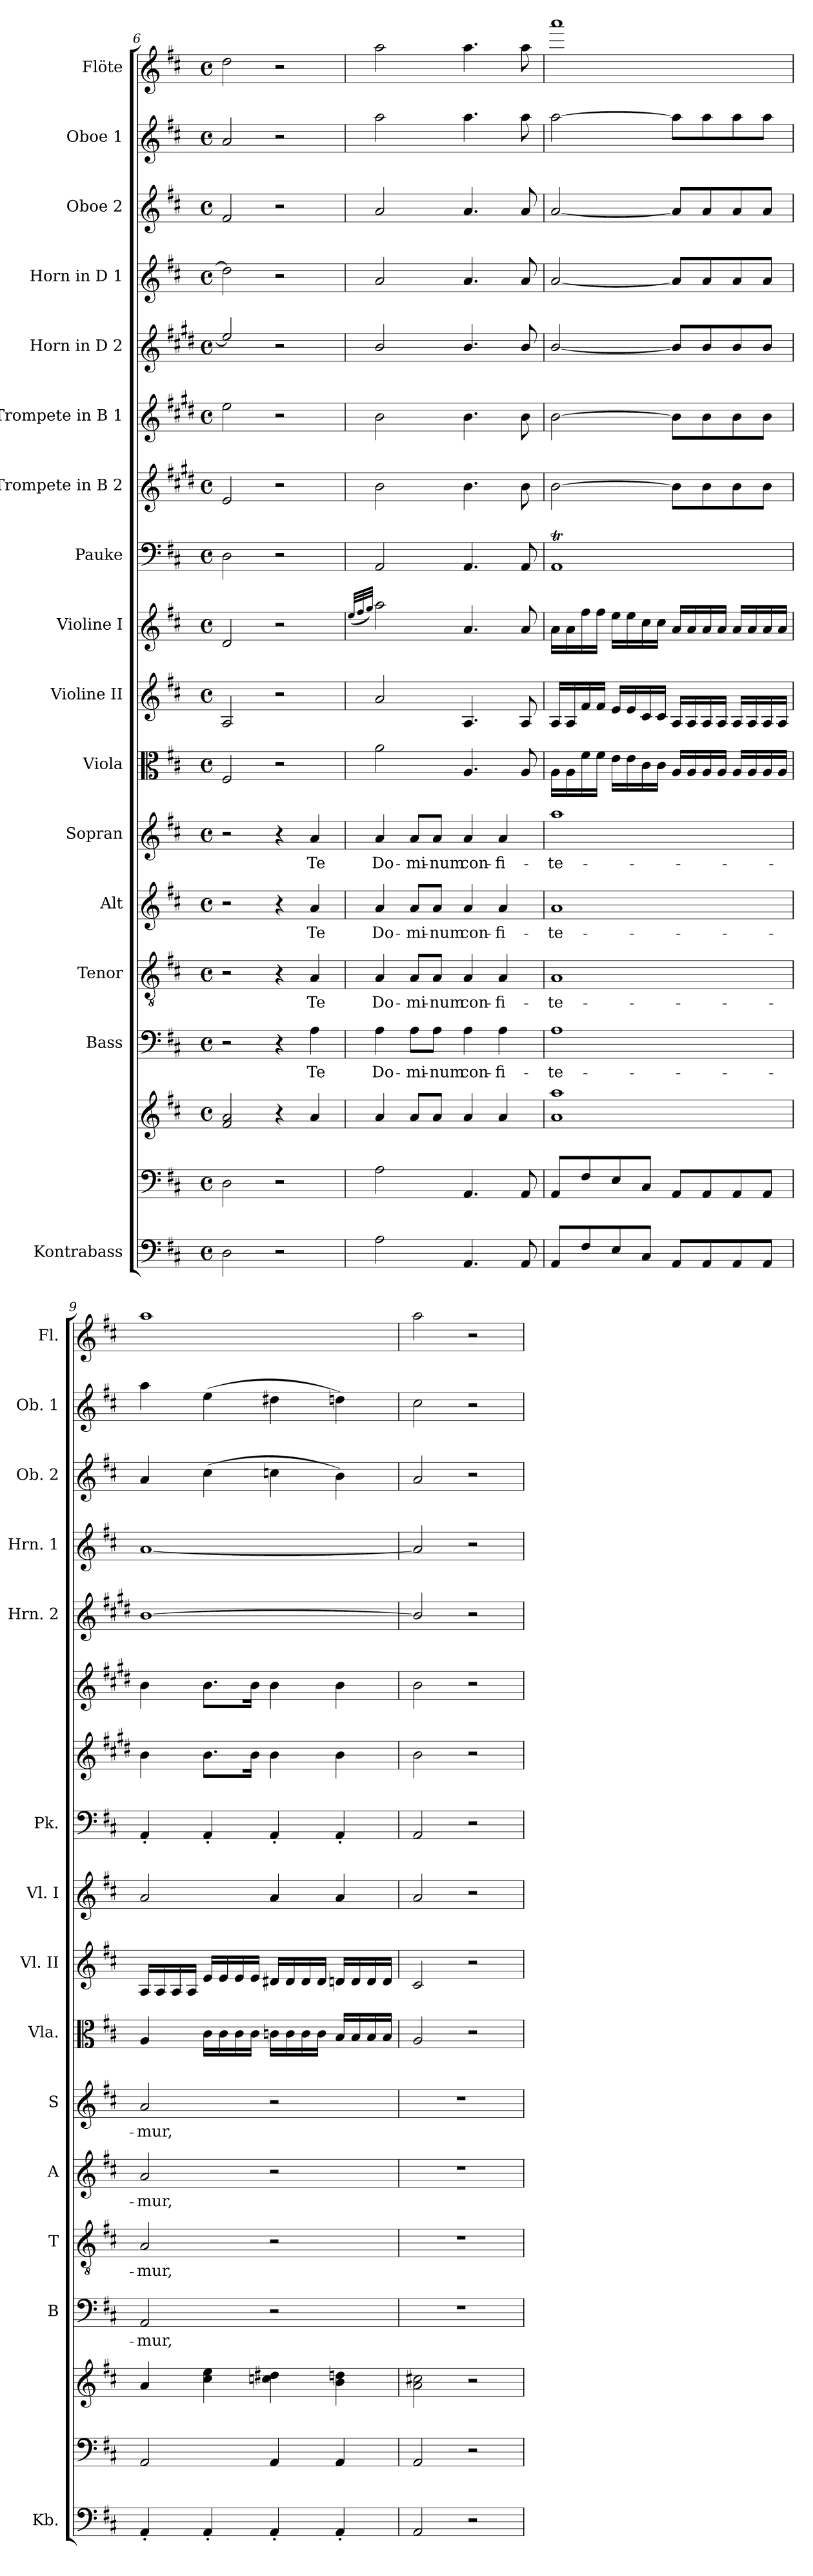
**kern	**kern	**kern	**kern	**text	**kern	**text	**kern	**text	**kern	**text	**kern	**kern	**kern	**kern	**kern	**kern	**kern	**kern	**kern	**kern	**kern
*part17	*part16	*part16	*part15	*part15	*part14	*part14	*part13	*part13	*part12	*part12	*part11	*part10	*part9	*part8	*part7	*part6	*part5	*part4	*part3	*part2	*part1
*staff18	*staff17	*staff16	*staff15	*staff15	*staff14	*staff14	*staff13	*staff13	*staff12	*staff12	*staff11	*staff10	*staff9	*staff8	*staff7	*staff6	*staff5	*staff4	*staff3	*staff2	*staff1
*I"Kontrabass	*	*	*I"Bass	*	*I"Tenor	*	*I"Alt	*	*I"Sopran	*	*I"Viola	*I"Violine II	*I"Violine I	*I"Pauke	*I"Trompete in B 2	*I"Trompete in B 1	*I"Horn in D 2	*I"Horn in D 1	*I"Oboe 2	*I"Oboe 1	*I"Flöte
*I'Kb.	*	*	*I'B	*	*I'T	*	*I'A	*	*I'S	*	*I'Vla.	*I'Vl. II	*I'Vl. I	*I'Pk.	*	*	*I'Hrn. 2	*I'Hrn. 1	*I'Ob. 2	*I'Ob. 1	*I'Fl.
*clefF4	*clefF4	*clefG2	*clefF4	*	*clefGv2	*	*clefG2	*	*clefG2	*	*clefC3	*clefG2	*clefG2	*clefF4	*clefG2	*clefG2	*clefG2	*clefG2	*clefG2	*clefG2	*clefG2
*ITrd7c12	*	*	*	*	*	*	*	*	*	*	*	*	*	*	*ITrd1c2	*ITrd1c2	*ITrd4c7	*ITrd4c7	*	*	*
*k[f#c#]	*k[f#c#]	*k[f#c#]	*k[f#c#]	*	*k[f#c#]	*	*k[f#c#]	*	*k[f#c#]	*	*k[f#c#]	*k[f#c#]	*k[f#c#]	*k[f#c#]	*k[f#c#]	*k[f#c#]	*k[f#c#g#]	*k[f#]	*k[f#c#]	*k[f#c#]	*k[f#c#]
*D:	*D:	*D:	*D:	*	*D:	*	*D:	*	*D:	*	*D:	*D:	*D:	*D:	*D:	*D:	*A:	*G:	*D:	*D:	*D:
*M4/4	*M4/4	*M4/4	*M4/4	*	*M4/4	*	*M4/4	*	*M4/4	*	*M4/4	*M4/4	*M4/4	*M4/4	*M4/4	*M4/4	*M4/4	*M4/4	*M4/4	*M4/4	*M4/4
*met(c)	*met(c)	*met(c)	*met(c)	*	*met(c)	*	*met(c)	*	*met(c)	*	*met(c)	*met(c)	*met(c)	*met(c)	*met(c)	*met(c)	*met(c)	*met(c)	*met(c)	*met(c)	*met(c)
=6	=6	=6	=6	=6	=6	=6	=6	=6	=6	=6	=6	=6	=6	=6	=6	=6	=6	=6	=6	=6	=6
2DD\	2D\	2f#/ 2a/	2r	.	2r	.	2r	.	2r	.	2F#/	2A/	2d/	2D\	2d/	2dd\	2a/]	2g\]	2f#/	2a/	2dd\
2r	2r	4r	4r	.	4r	.	4r	.	4r	.	2r	2r	2r	2r	2r	2r	2r	2r	2r	2r	2r
!	!	!	!	!LO:LY:b	!	!LO:LY:b	!	!LO:LY:b	!	!LO:LY:b	!	!	!	!	!	!	!	!	!	!	!
.	.	4a/	4A\	Te	4A/	Te	4a/	Te	4a/	Te	.	.	.	.	.	.	.	.	.	.	.
!!LO:PB:g=z
=7	=7	=7	=7	=7	=7	=7	=7	=7	=7	=7	=7	=7	=7	=7	=7	=7	=7	=7	=7	=7	=7
.	.	.	.	.	.	.	.	.	.	.	.	.	(<32qee/LLL	.	.	.	.	.	.	.	.
.	.	.	.	.	.	.	.	.	.	.	.	.	32qff#/	.	.	.	.	.	.	.	.
.	.	.	.	.	.	.	.	.	.	.	.	.	32qgg/JJJ)	.	.	.	.	.	.	.	.
!	!	!	!	!LO:LY:b	!	!LO:LY:b	!	!LO:LY:b	!	!LO:LY:b	!	!	!	!	!	!	!	!	!	!	!
2AA\	2A\	4a/	4A\	Do-	4A/	Do-	4a/	Do-	4a/	Do-	2a\	2a/	2aa\	2AA/	2a\	2a\	2e/	2d/	2a/	2aa\	2aa\
!	!	!	!	!LO:LY:b	!	!LO:LY:b	!	!LO:LY:b	!	!LO:LY:b	!	!	!	!	!	!	!	!	!	!	!
.	.	8a/L	8A\L	-mi-	8A/L	-mi-	8a/L	-mi-	8a/L	-mi-	.	.	.	.	.	.	.	.	.	.	.
!	!	!	!	!LO:LY:b	!	!LO:LY:b	!	!LO:LY:b	!	!LO:LY:b	!	!	!	!	!	!	!	!	!	!	!
.	.	8a/J	8A\J	-num	8A/J	-num	8a/J	-num	8a/J	-num	.	.	.	.	.	.	.	.	.	.	.
!	!	!	!	!LO:LY:b	!	!LO:LY:b	!	!LO:LY:b	!	!LO:LY:b	!	!	!	!	!	!	!	!	!	!	!
4.AAA/	4.AA/	4a/	4A\	con-	4A/	con-	4a/	con-	4a/	con-	4.A/	4.A/	4.a/	4.AA/	4.a\	4.a\	4.e/	4.d/	4.a/	4.aa\	4.aa\
!	!	!	!	!LO:LY:b	!	!LO:LY:b	!	!LO:LY:b	!	!LO:LY:b	!	!	!	!	!	!	!	!	!	!	!
.	.	4a/	4A\	-fi-	4A/	-fi-	4a/	-fi-	4a/	-fi-	.	.	.	.	.	.	.	.	.	.	.
8AAA/	8AA/	.	.	.	.	.	.	.	.	.	8A/	8A/	8a/	8AA/	8a\	8a\	8e/	8d/	8a/	8aa\	8aa\
=8	=8	=8	=8	=8	=8	=8	=8	=8	=8	=8	=8	=8	=8	=8	=8	=8	=8	=8	=8	=8	=8
!	!	!	!	!LO:LY:b	!	!LO:LY:b	!	!LO:LY:b	!	!LO:LY:b	!	!	!	!	!	!	!	!	!	!	!
8AAA/L	8AA/L	1a 1aa	1A	-te-	1A	-te-	1a	-te-	1aa	-te-	16A\LL	16A/LL	16a\LL	1AAT	[2a\	[2a\	[2e/	[2d/	[2a/	[2aa\	1aaa
.	.	.	.	.	.	.	.	.	.	.	16A\	16A/	16a\	.	.	.	.	.	.	.	.
8FF#/	8F#/	.	.	.	.	.	.	.	.	.	16f#\	16f#/	16ff#\	.	.	.	.	.	.	.	.
.	.	.	.	.	.	.	.	.	.	.	16f#\JJ	16f#/JJ	16ff#\JJ	.	.	.	.	.	.	.	.
8EE/	8E/	.	.	.	.	.	.	.	.	.	16e\LL	16e/LL	16ee\LL	.	.	.	.	.	.	.	.
.	.	.	.	.	.	.	.	.	.	.	16e\	16e/	16ee\	.	.	.	.	.	.	.	.
8CC#/J	8C#/J	.	.	.	.	.	.	.	.	.	16c#\	16c#/	16cc#\	.	.	.	.	.	.	.	.
.	.	.	.	.	.	.	.	.	.	.	16c#\JJ	16c#/JJ	16cc#\JJ	.	.	.	.	.	.	.	.
8AAA/L	8AA/L	.	.	.	.	.	.	.	.	.	16A/LL	16A/LL	16a/LL	.	8a\L]	8a\L]	8e/L]	8d/L]	8a/L]	8aa\L]	.
.	.	.	.	.	.	.	.	.	.	.	16A/	16A/	16a/	.	.	.	.	.	.	.	.
8AAA/	8AA/	.	.	.	.	.	.	.	.	.	16A/	16A/	16a/	.	8a\	8a\	8e/	8d/	8a/	8aa\	.
.	.	.	.	.	.	.	.	.	.	.	16A/JJ	16A/JJ	16a/JJ	.	.	.	.	.	.	.	.
8AAA/	8AA/	.	.	.	.	.	.	.	.	.	16A/LL	16A/LL	16a/LL	.	8a\	8a\	8e/	8d/	8a/	8aa\	.
.	.	.	.	.	.	.	.	.	.	.	16A/	16A/	16a/	.	.	.	.	.	.	.	.
8AAA/J	8AA/J	.	.	.	.	.	.	.	.	.	16A/	16A/	16a/	.	8a\J	8a\J	8e/J	8d/J	8a/J	8aa\J	.
.	.	.	.	.	.	.	.	.	.	.	16A/JJ	16A/JJ	16a/JJ	.	.	.	.	.	.	.	.
=9	=9	=9	=9	=9	=9	=9	=9	=9	=9	=9	=9	=9	=9	=9	=9	=9	=9	=9	=9	=9	=9
!	!	!	!	!LO:LY:b	!	!LO:LY:b	!	!LO:LY:b	!	!LO:LY:b	!	!	!	!	!	!	!	!	!	!	!
4AAA'</	2AA/	4a/	2AA/	-mur,	2A/	-mur,	2a/	-mur,	2a/	-mur,	4A/	16A/LL	2a/	4AA'</	4a\	4a\	[1e	[1d	4a/	4aa\	1aa
.	.	.	.	.	.	.	.	.	.	.	.	16A/	.	.	.	.	.	.	.	.	.
.	.	.	.	.	.	.	.	.	.	.	.	16A/	.	.	.	.	.	.	.	.	.
.	.	.	.	.	.	.	.	.	.	.	.	16A/JJ	.	.	.	.	.	.	.	.	.
4AAA'</	.	4cc#\ 4ee\	.	.	.	.	.	.	.	.	16c#\LL	16e/LL	.	4AA'</	8.a\L	8.a\L	.	.	(>4cc#\	(>4ee\	.
.	.	.	.	.	.	.	.	.	.	.	16c#\	16e/	.	.	.	.	.	.	.	.	.
.	.	.	.	.	.	.	.	.	.	.	16c#\	16e/	.	.	.	.	.	.	.	.	.
.	.	.	.	.	.	.	.	.	.	.	16c#\JJ	16e/JJ	.	.	16a\Jk	16a\Jk	.	.	.	.	.
4AAA'</	4AA/	4ccn\ 4dd#X\	2r	.	2r	.	2r	.	2r	.	16cn\LL	16d#X/LL	4a/	4AA'</	4a\	4a\	.	.	4ccn\	4dd#X\	.
.	.	.	.	.	.	.	.	.	.	.	16c\	16d#/	.	.	.	.	.	.	.	.	.
.	.	.	.	.	.	.	.	.	.	.	16c\	16d#/	.	.	.	.	.	.	.	.	.
.	.	.	.	.	.	.	.	.	.	.	16c\JJ	16d#/JJ	.	.	.	.	.	.	.	.	.
4AAA'</	4AA/	4b\ 4ddn\	.	.	.	.	.	.	.	.	16B/LL	16dn/LL	4a/	4AA'</	4a\	4a\	.	.	4b\)	4ddn\)	.
.	.	.	.	.	.	.	.	.	.	.	16B/	16d/	.	.	.	.	.	.	.	.	.
.	.	.	.	.	.	.	.	.	.	.	16B/	16d/	.	.	.	.	.	.	.	.	.
.	.	.	.	.	.	.	.	.	.	.	16B/JJ	16d/JJ	.	.	.	.	.	.	.	.	.
=10	=10	=10	=10	=10	=10	=10	=10	=10	=10	=10	=10	=10	=10	=10	=10	=10	=10	=10	=10	=10	=10
2AAA/	2AA/	2a\ 2cc#X\	1r	.	1r	.	1r	.	1r	.	2A/	2c#/	2a/	2AA/	2a\	2a\	2e/]	2d/]	2a/	2cc#\	2aa\
2r	2r	2r	.	.	.	.	.	.	.	.	2r	2r	2r	2r	2r	2r	2r	2r	2r	2r	2r
=	=	=	=	=	=	=	=	=	=	=	=	=	=	=	=	=	=	=	=	=	=
*-	*-	*-	*-	*-	*-	*-	*-	*-	*-	*-	*-	*-	*-	*-	*-	*-	*-	*-	*-	*-	*-
